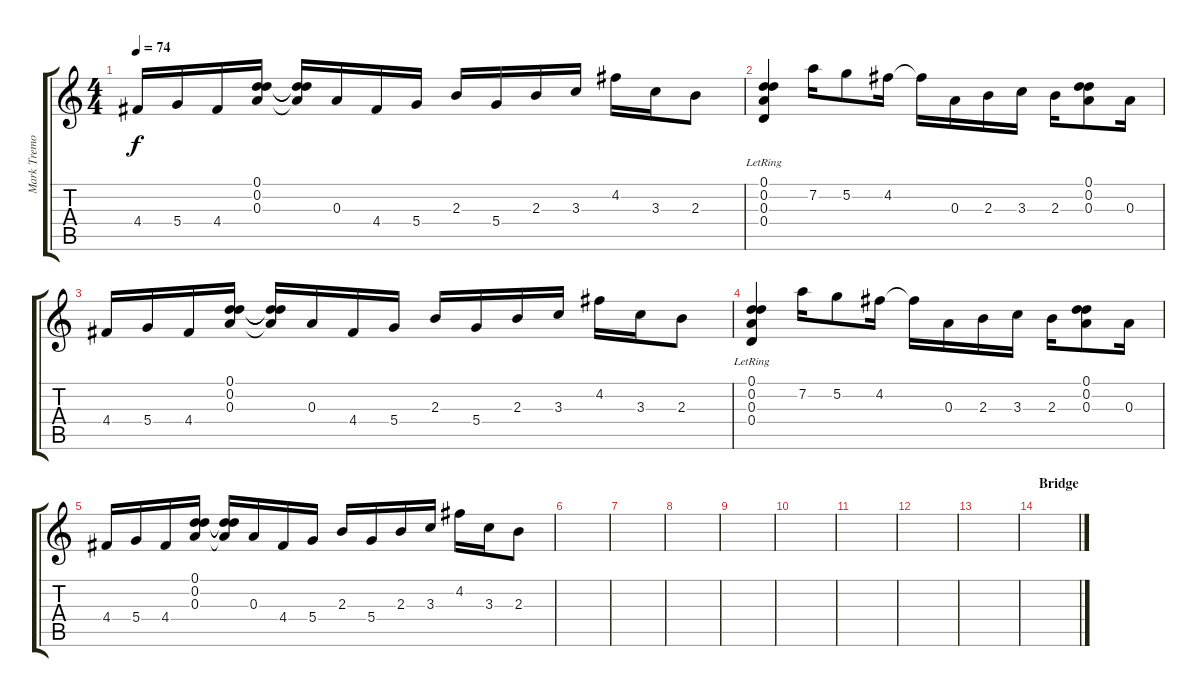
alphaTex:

\track ("Mark Tremonti" "Mark Tremo") {instrument electricguitarclean}
\staff {score tabs}
\tuning (D4 D4 A3 D3 A2 D2) {hide}
\ts (4 4)
\tempo 74
\clef g2
\ks c
4.4.16{dy f} 5.4.16 4.4.16 (0.1 0.2 0.3).16 (0.1{t} 0.2{t} 0.3{t}).16 0.3.16 4.4.16 5.4.16 2.3.16 5.4.16 2.3.16 3.3.16 4.2.16 3.3.16 2.3.8 |
(0.1{lr} 0.2{lr} 0.3{lr} 0.4{lr}).4 7.2.16 5.2.8 4.2.16 4.2{t}.16 0.3.16 2.3.16 3.3.16 2.3.16 (0.1 0.2 0.3).8 0.3.16 |
4.4.16 5.4.16 4.4.16 (0.1 0.2 0.3).16 (0.1{t} 0.2{t} 0.3{t}).16 0.3.16 4.4.16 5.4.16 2.3.16 5.4.16 2.3.16 3.3.16 4.2.16 3.3.16 2.3.8 |
(0.1{lr} 0.2{lr} 0.3{lr} 0.4{lr}).4 7.2.16 5.2.8 4.2.16 4.2{t}.16 0.3.16 2.3.16 3.3.16 2.3.16 (0.1 0.2 0.3).8 0.3.16 |
4.4.16 5.4.16 4.4.16 (0.1 0.2 0.3).16 (0.1{t} 0.2{t} 0.3{t}).16 0.3.16 4.4.16 5.4.16 2.3.16 5.4.16 2.3.16 3.3.16 4.2.16 3.3.16 2.3.8 |
|
|
|
|
|
|
|
|
\section ("" "Bridge")
